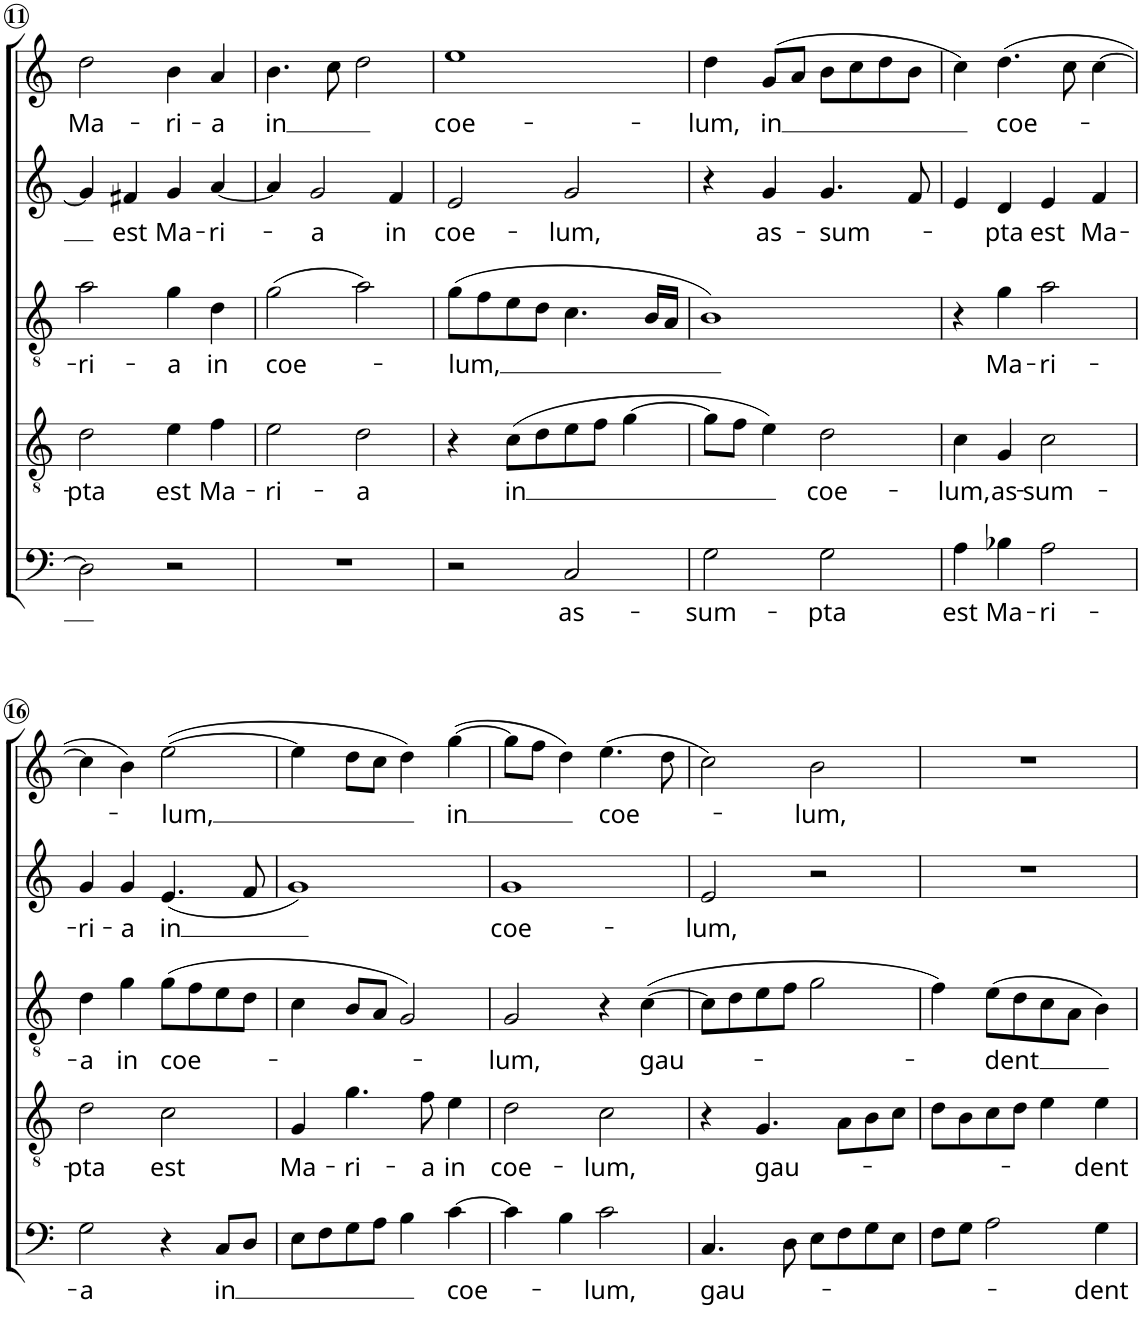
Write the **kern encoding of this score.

**kern	**text	**kern	**text	**kern	**text	**kern	**text	**kern	**text
*part5	*part5	*part4	*part4	*part3	*part3	*part2	*part2	*part1	*part1
*staff5	*staff5	*staff4	*staff4	*staff3	*staff3	*staff2	*staff2	*staff1	*staff1
*I"BASSUS	*	*I"TENOR II	*	*I"TENOR I	*	*I"ALTUS	*	*I"CANTUS	*
!!LO:PB:g=z
*clefF4	*	*clefGv2	*	*clefGv2	*	*clefG2	*	*clefG2	*
*k[]	*	*k[]	*	*k[]	*	*k[]	*	*k[]	*
*M4/4	*	*M4/4	*	*M4/4	*	*M4/4	*	*M4/4	*
*met(c)	*	*met(c)	*	*met(c)	*	*met(c)	*	*met(c)	*
=11	=11	=11	=11	=11	=11	=11	=11	=11	=11
!	!	!	!LO:LY:b	!	!LO:LY:b	!	!	!	!LO:LY:b
2D\]	.	2d\	-pta	2a\	-ri-	4g/]	.	2dd\	Ma-
!	!	!	!	!	!	!	!LO:LY:b	!	!
.	.	.	.	.	.	4f#X/	est	.	.
!	!	!	!LO:LY:b	!	!LO:LY:b	!	!LO:LY:b	!	!LO:LY:b
2r	.	4e\	est	4g\	-a	4g/	Ma-	4b\	-ri-
!	!	!	!LO:LY:b	!	!LO:LY:b	!	!LO:LY:b	!	!LO:LY:b
.	.	4f\	Ma-	4d\	in	[4a/	-ri-	4a/	-a
=12	=12	=12	=12	=12	=12	=12	=12	=12	=12
!	!	!	!LO:LY:b	!	!LO:LY:b	!	!	!	!LO:LY:b
1r	.	2e\	-ri-	(2g\	coe-	4a/]	.	4.b\	in
!	!	!	!	!	!	!	!LO:LY:b	!	!
.	.	.	.	.	.	2g/	-a	.	.
.	.	.	.	.	.	.	.	8cc\	.
!	!	!	!LO:LY:b	!	!	!	!	!	!
.	.	2d\	-a	2a\)	.	.	.	2dd\	.
!	!	!	!	!	!	!	!LO:LY:b	!	!
.	.	.	.	.	.	4f/	in	.	.
=13	=13	=13	=13	=13	=13	=13	=13	=13	=13
!	!	!	!	!	!LO:LY:b	!	!LO:LY:b	!	!LO:LY:b
2r	.	4r	.	(8g\L	-lum,	2e/	coe-	1ee	coe-
.	.	.	.	8f\	.	.	.	.	.
!	!	!	!LO:LY:b	!	!	!	!	!	!
.	.	(8c\L	in	8e\	.	.	.	.	.
.	.	8d\	.	8d\J	.	.	.	.	.
!	!LO:LY:b	!	!	!	!	!	!LO:LY:b	!	!
2C/	as-	8e\	.	4.c\	.	2g/	-lum,	.	.
.	.	8f\J	.	.	.	.	.	.	.
.	.	[4g\	.	.	.	.	.	.	.
.	.	.	.	16B/LL	.	.	.	.	.
.	.	.	.	16A/JJ	.	.	.	.	.
=14	=14	=14	=14	=14	=14	=14	=14	=14	=14
!	!LO:LY:b	!	!	!	!	!	!	!	!LO:LY:b
2G\	-sum-	8g\L]	.	1B)	.	4r	.	4dd\	-lum,
.	.	8f\J	.	.	.	.	.	.	.
!	!	!	!	!	!	!	!LO:LY:b	!	!LO:LY:b
.	.	4e\)	.	.	.	4g/	as-	(8g/L	in
.	.	.	.	.	.	.	.	8a/J	.
!	!LO:LY:b	!	!LO:LY:b	!	!	!	!LO:LY:b	!	!
2G\	-pta	2d\	coe-	.	.	4.g/	-sum-	8b\L	.
.	.	.	.	.	.	.	.	8cc\	.
.	.	.	.	.	.	.	.	8dd\	.
.	.	.	.	.	.	8f/	.	8b\J	.
=15	=15	=15	=15	=15	=15	=15	=15	=15	=15
!	!LO:LY:b	!	!LO:LY:b	!	!	!	!	!	!
4A\	est	4c\	-lum,	4r	.	4e/	.	4cc\)	.
!	!LO:LY:b	!	!LO:LY:b	!	!LO:LY:b	!	!LO:LY:b	!	!LO:LY:b
4B-X\	Ma-	4G/	as-	4g\	Ma-	4d/	-pta	(4.dd\	coe-
!	!LO:LY:b	!	!LO:LY:b	!	!LO:LY:b	!	!LO:LY:b	!	!
2A\	-ri-	2c\	-sum-	2a\	-ri-	4e/	est	.	.
.	.	.	.	.	.	.	.	8cc\	.
!	!	!	!	!	!	!	!LO:LY:b	!	!
.	.	.	.	.	.	4f/	Ma-	[4cc\	.
!!LO:LB:g=z
=16	=16	=16	=16	=16	=16	=16	=16	=16	=16
!	!LO:LY:b	!	!LO:LY:b	!	!LO:LY:b	!	!LO:LY:b	!	!
2G\	-a	2d\	-pta	4d\	-a	4g/	-ri-	4cc\]	.
!	!	!	!	!	!LO:LY:b	!	!LO:LY:b	!	!
.	.	.	.	4g\	in	4g/	-a	4b\)	.
!	!	!	!LO:LY:b	!	!LO:LY:b	!	!LO:LY:b	!	!LO:LY:b
4r	.	2c\	est	(8g\L	coe-	(4.e/	in	([2ee\	-lum,
.	.	.	.	8f\	.	.	.	.	.
!	!LO:LY:b	!	!	!	!	!	!	!	!
8C/L	in	.	.	8e\	.	.	.	.	.
8D/J	.	.	.	8d\J	.	8f/	.	.	.
=17	=17	=17	=17	=17	=17	=17	=17	=17	=17
!	!	!	!LO:LY:b	!	!	!	!	!	!
8E\L	.	4G/	Ma-	4c\	.	1g)	.	4ee\]	.
8F\	.	.	.	.	.	.	.	.	.
!	!	!	!LO:LY:b	!	!	!	!	!	!
8G\	.	4.g\	-ri-	8B/L	.	.	.	8dd\L	.
8A\J	.	.	.	8A/J	.	.	.	8cc\J	.
4B\	.	.	.	2G/)	.	.	.	4dd\)	.
!	!	!	!LO:LY:b	!	!	!	!	!	!
.	.	8f\	-a	.	.	.	.	.	.
!	!LO:LY:b	!	!LO:LY:b	!	!	!	!	!	!LO:LY:b
[4c\	coe-	4e\	in	.	.	.	.	([4gg\	in
=18	=18	=18	=18	=18	=18	=18	=18	=18	=18
!	!	!	!LO:LY:b	!	!LO:LY:b	!	!LO:LY:b	!	!
4c\]	.	2d\	coe-	2G/	-lum,	1g	coe-	8gg\L]	.
.	.	.	.	.	.	.	.	8ff\J	.
4B\	.	.	.	.	.	.	.	4dd\)	.
!	!LO:LY:b	!	!LO:LY:b	!	!	!	!	!	!LO:LY:b
2c\	-lum,	2c\	-lum,	4r	.	.	.	(4.ee\	coe-
!	!	!	!	!	!LO:LY:b	!	!	!	!
.	.	.	.	([4c\	gau-	.	.	.	.
.	.	.	.	.	.	.	.	8dd\	.
=19	=19	=19	=19	=19	=19	=19	=19	=19	=19
!	!LO:LY:b	!	!	!	!	!	!LO:LY:b	!	!
4.C/	gau-	4r	.	8c\L]	.	2e/	-lum,	2cc\)	.
.	.	.	.	8d\	.	.	.	.	.
!	!	!	!LO:LY:b	!	!	!	!	!	!
.	.	4.G/	gau-	8e\	.	.	.	.	.
8D\	.	.	.	8f\J	.	.	.	.	.
!	!	!	!	!	!	!	!	!	!LO:LY:b
8E\L	.	.	.	2g\	.	2r	.	2b\	-lum,
8F\	.	8A\L	.	.	.	.	.	.	.
8G\	.	8B\	.	.	.	.	.	.	.
8E\J	.	8c\J	.	.	.	.	.	.	.
=20	=20	=20	=20	=20	=20	=20	=20	=20	=20
8F\L	.	8d\L	.	4f\)	.	1r	.	1r	.
8G\J	.	8B\	.	.	.	.	.	.	.
!	!	!	!	!	!LO:LY:b	!	!	!	!
2A\	.	8c\	.	(8e\L	-dent	.	.	.	.
.	.	8d\J	.	8d\	.	.	.	.	.
.	.	4e\	.	8c\	.	.	.	.	.
.	.	.	.	8A\J	.	.	.	.	.
!	!LO:LY:b	!	!LO:LY:b	!	!	!	!	!	!
4G\	-dent	4e\	-dent	4B\)	.	.	.	.	.
=	=	=	=	=	=	=	=	=	=
*-	*-	*-	*-	*-	*-	*-	*-	*-	*-
